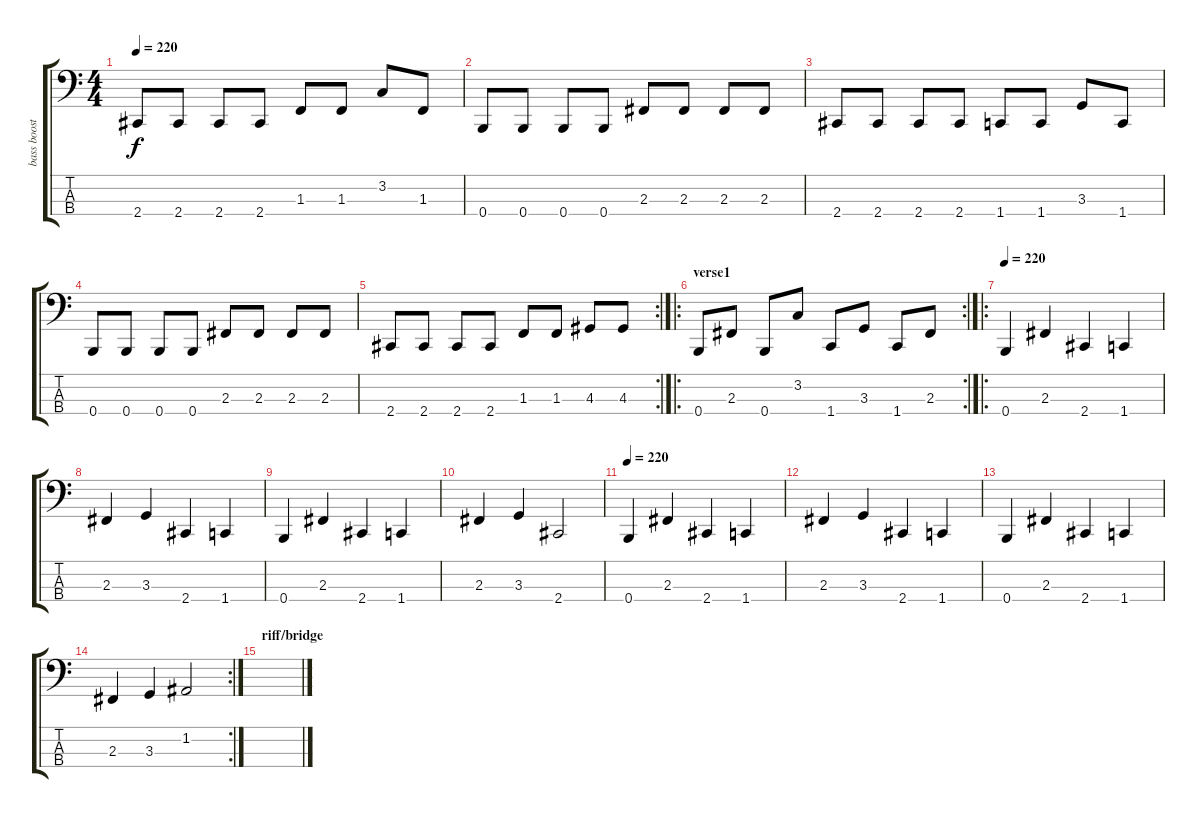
\track ("bass boost" "bass boost") {instrument electricbasspick}
\staff {score tabs}
\tuning (D2 A1 E1 B0) {hide}
\ts (4 4)
\tempo 220
\clef f4
\ks c
2.4.8{dy f} 2.4.8 2.4.8 2.4.8 1.3.8 1.3.8 3.2.8 1.3.8 |
0.4.8 0.4.8 0.4.8 0.4.8 2.3.8 2.3.8 2.3.8 2.3.8 |
2.4.8 2.4.8 2.4.8 2.4.8 1.4.8 1.4.8 3.3.8 1.4.8 |
0.4.8 0.4.8 0.4.8 0.4.8 2.3.8 2.3.8 2.3.8 2.3.8 |
\rc 2
2.4.8 2.4.8 2.4.8 2.4.8 1.3.8 1.3.8 4.3.8 4.3.8 |
\ro
\rc 2
\section ("" "verse1")
0.4.8 2.3.8 0.4.8 3.2.8 1.4.8 3.3.8 1.4.8 2.3.8 |
\ro
\tempo 220
0.4.4 2.3.4 2.4.4 1.4.4 |
2.3.4 3.3.4 2.4.4 1.4.4 |
0.4.4 2.3.4 2.4.4 1.4.4 |
2.3.4 3.3.4 2.4.2 |
\tempo 220
0.4.4 2.3.4 2.4.4 1.4.4 |
2.3.4 3.3.4 2.4.4 1.4.4 |
0.4.4 2.3.4 2.4.4 1.4.4 |
\rc 2
2.3.4 3.3.4 1.2.2 |
\section ("" "riff/bridge")
